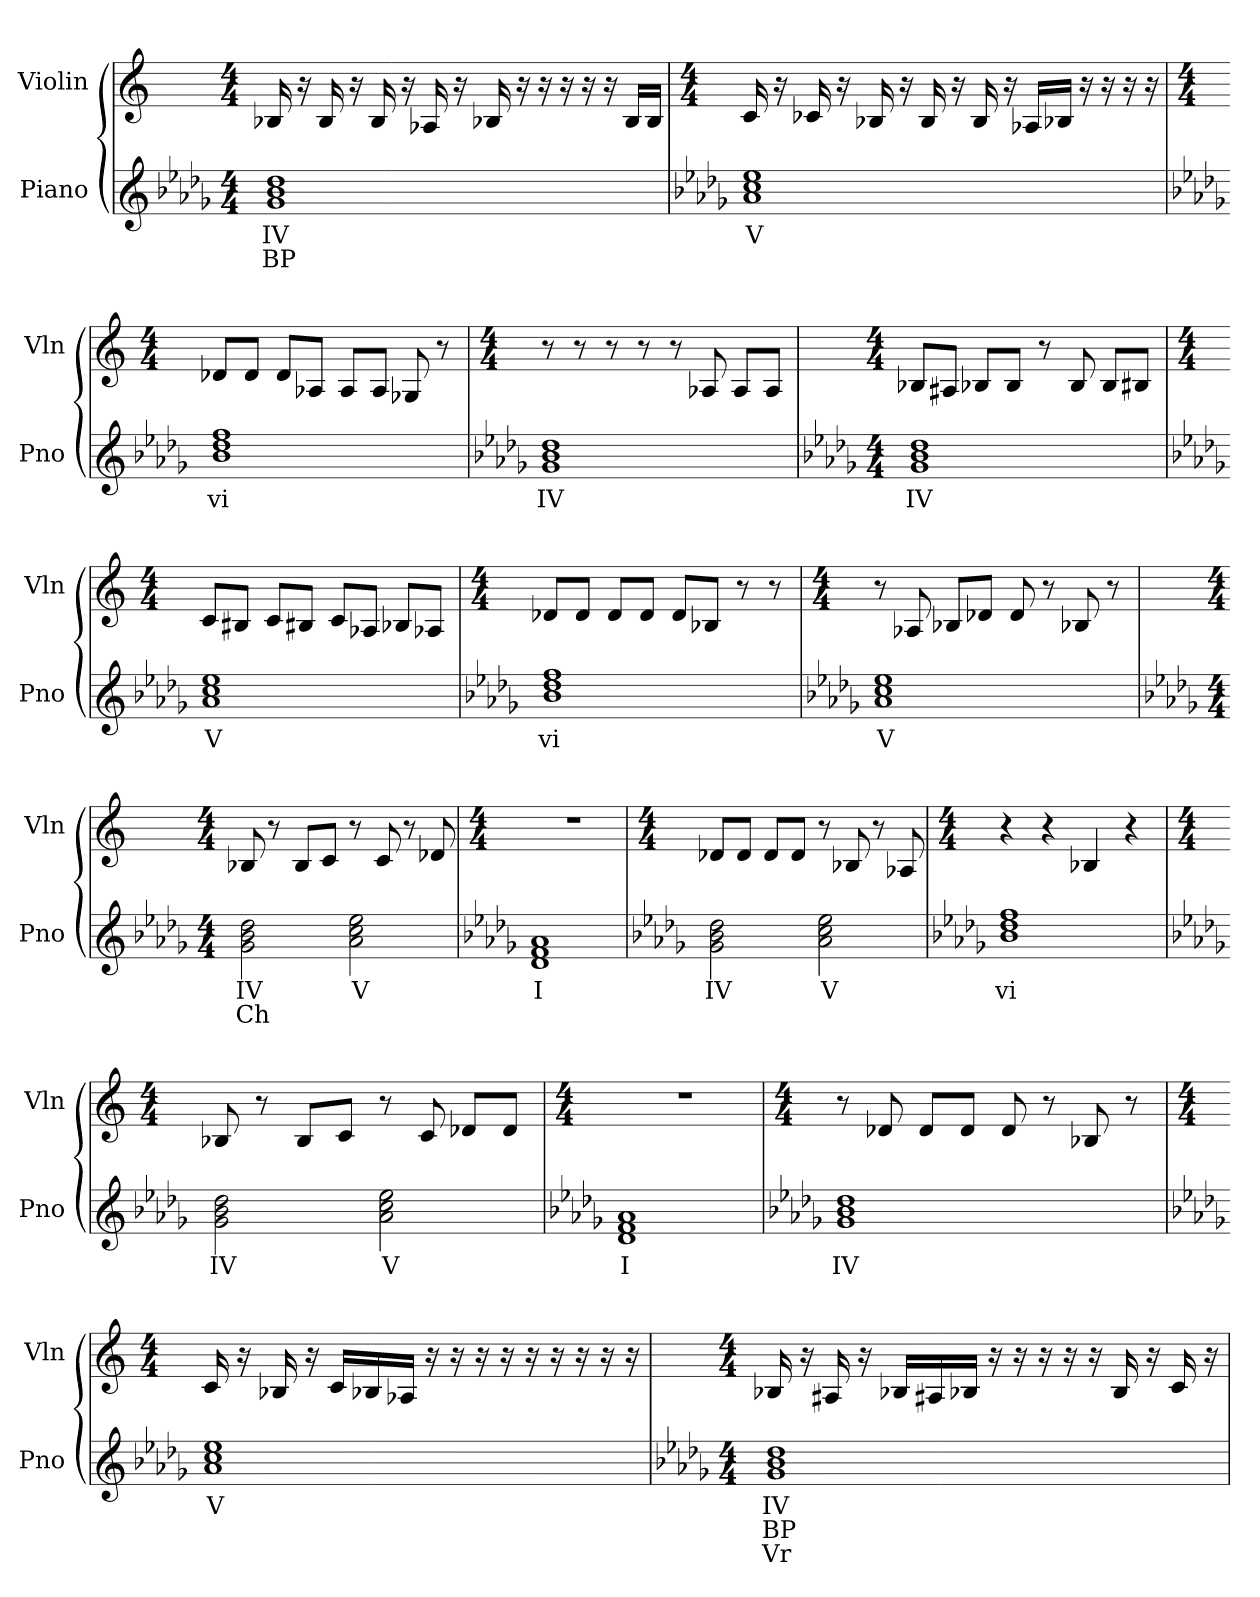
**kern	**text	**text	**text	**kern
*part2	*part2	*part2	*part2	*part1
*staff2	*staff2	*staff2	*staff2	*staff1
*I"Piano	*	*	*	*I"Violin
*I'Pno	*	*	*	*I'Vln
*k[b-e-a-d-g-]	*	*	*	*
*D-:	*	*	*	*
*M4/4	*	*	*	*M4/4
=	=	=	=	=
1g- 1b- 1dd-	IV	BP	.	16B-X
.	.	.	.	16r
.	.	.	.	16B-
.	.	.	.	16r
.	.	.	.	16B-
.	.	.	.	16r
.	.	.	.	16A-X
.	.	.	.	16r
.	.	.	.	16B-X
.	.	.	.	16r
.	.	.	.	16r
.	.	.	.	16r
.	.	.	.	16r
.	.	.	.	16r
.	.	.	.	16B-LL
.	.	.	.	16B-JJ
=	=	=	=	=
*k[b-e-a-d-g-]	*	*	*	*
*D-:	*	*	*	*
*	*	*	*	*M4/4
1a- 1cc 1ee-	V	.	.	16c
.	.	.	.	16r
.	.	.	.	16c-X
.	.	.	.	16r
.	.	.	.	16B-X
.	.	.	.	16r
.	.	.	.	16B-
.	.	.	.	16r
.	.	.	.	16B-
.	.	.	.	16r
.	.	.	.	16A-XLL
.	.	.	.	16B-XJJ
.	.	.	.	16r
.	.	.	.	16r
.	.	.	.	16r
.	.	.	.	16r
=	=	=	=	=
*k[b-e-a-d-g-]	*	*	*	*
*D-:	*	*	*	*
*	*	*	*	*M4/4
1b- 1dd- 1ff	vi	.	.	8d-XL
.	.	.	.	8d-J
.	.	.	.	8d-L
.	.	.	.	8A-XJ
.	.	.	.	8A-L
.	.	.	.	8A-J
.	.	.	.	8G-X
.	.	.	.	8r
=	=	=	=	=
*k[b-e-a-d-g-]	*	*	*	*
*D-:	*	*	*	*
*	*	*	*	*M4/4
1g- 1b- 1dd-	IV	.	.	8r
.	.	.	.	8r
.	.	.	.	8r
.	.	.	.	8r
.	.	.	.	8r
.	.	.	.	8A-X
.	.	.	.	8A-L
.	.	.	.	8A-J
=	=	=	=	=
*k[b-e-a-d-g-]	*	*	*	*
*D-:	*	*	*	*
*M4/4	*	*	*	*M4/4
1g- 1b- 1dd-	IV	.	.	8B-XL
.	.	.	.	8A#XJ
.	.	.	.	8B-XL
.	.	.	.	8B-J
.	.	.	.	8r
.	.	.	.	8B-
.	.	.	.	8B-L
.	.	.	.	8B#XJ
=	=	=	=	=
*k[b-e-a-d-g-]	*	*	*	*
*D-:	*	*	*	*
*	*	*	*	*M4/4
1a- 1cc 1ee-	V	.	.	8cL
.	.	.	.	8B#XJ
.	.	.	.	8cL
.	.	.	.	8B#XJ
.	.	.	.	8cL
.	.	.	.	8A-XJ
.	.	.	.	8B-XL
.	.	.	.	8A-XJ
=	=	=	=	=
*k[b-e-a-d-g-]	*	*	*	*
*D-:	*	*	*	*
*	*	*	*	*M4/4
1b- 1dd- 1ff	vi	.	.	8d-XL
.	.	.	.	8d-J
.	.	.	.	8d-L
.	.	.	.	8d-J
.	.	.	.	8d-L
.	.	.	.	8B-XJ
.	.	.	.	8r
.	.	.	.	8r
=	=	=	=	=
*k[b-e-a-d-g-]	*	*	*	*
*D-:	*	*	*	*
*	*	*	*	*M4/4
1a- 1cc 1ee-	V	.	.	8r
.	.	.	.	8A-X
.	.	.	.	8B-XL
.	.	.	.	8d-XJ
.	.	.	.	8d-
.	.	.	.	8r
.	.	.	.	8B-X
.	.	.	.	8r
=	=	=	=	=
*k[b-e-a-d-g-]	*	*	*	*
*D-:	*	*	*	*
*M4/4	*	*	*	*M4/4
2g- 2b- 2dd-	IV	Ch	.	8B-X
.	.	.	.	8r
.	.	.	.	8B-L
.	.	.	.	8cJ
2a- 2cc 2ee-	V	.	.	8r
.	.	.	.	8c
.	.	.	.	8r
.	.	.	.	8d-X
=	=	=	=	=
*k[b-e-a-d-g-]	*	*	*	*
*D-:	*	*	*	*
*	*	*	*	*M4/4
1d- 1f 1a-	I	.	.	1r
=	=	=	=	=
*k[b-e-a-d-g-]	*	*	*	*
*D-:	*	*	*	*
*	*	*	*	*M4/4
2g- 2b- 2dd-	IV	.	.	8d-XL
.	.	.	.	8d-J
.	.	.	.	8d-L
.	.	.	.	8d-J
2a- 2cc 2ee-	V	.	.	8r
.	.	.	.	8B-X
.	.	.	.	8r
.	.	.	.	8A-X
=	=	=	=	=
*k[b-e-a-d-g-]	*	*	*	*
*D-:	*	*	*	*
*	*	*	*	*M4/4
1b- 1dd- 1ff	vi	.	.	4r
.	.	.	.	4r
.	.	.	.	4B-X
.	.	.	.	4r
=	=	=	=	=
*k[b-e-a-d-g-]	*	*	*	*
*D-:	*	*	*	*
*	*	*	*	*M4/4
2g- 2b- 2dd-	IV	.	.	8B-X
.	.	.	.	8r
.	.	.	.	8B-L
.	.	.	.	8cJ
2a- 2cc 2ee-	V	.	.	8r
.	.	.	.	8c
.	.	.	.	8d-XL
.	.	.	.	8d-J
=	=	=	=	=
*k[b-e-a-d-g-]	*	*	*	*
*D-:	*	*	*	*
*	*	*	*	*M4/4
1d- 1f 1a-	I	.	.	1r
=	=	=	=	=
*k[b-e-a-d-g-]	*	*	*	*
*D-:	*	*	*	*
*	*	*	*	*M4/4
1g- 1b- 1dd-	IV	.	.	8r
.	.	.	.	8d-X
.	.	.	.	8d-L
.	.	.	.	8d-J
.	.	.	.	8d-
.	.	.	.	8r
.	.	.	.	8B-X
.	.	.	.	8r
=	=	=	=	=
*k[b-e-a-d-g-]	*	*	*	*
*D-:	*	*	*	*
*	*	*	*	*M4/4
1a- 1cc 1ee-	V	.	.	16c
.	.	.	.	16r
.	.	.	.	16B-X
.	.	.	.	16r
.	.	.	.	16cLL
.	.	.	.	16B-X
.	.	.	.	16A-XJJ
.	.	.	.	16r
.	.	.	.	16r
.	.	.	.	16r
.	.	.	.	16r
.	.	.	.	16r
.	.	.	.	16r
.	.	.	.	16r
.	.	.	.	16r
.	.	.	.	16r
=	=	=	=	=
*k[b-e-a-d-g-]	*	*	*	*
*D-:	*	*	*	*
*M4/4	*	*	*	*M4/4
1g- 1b- 1dd-	IV	BP	Vr	16B-X
.	.	.	.	16r
.	.	.	.	16A#X
.	.	.	.	16r
.	.	.	.	16B-XLL
.	.	.	.	16A#X
.	.	.	.	16B-XJJ
.	.	.	.	16r
.	.	.	.	16r
.	.	.	.	16r
.	.	.	.	16r
.	.	.	.	16r
.	.	.	.	16B-
.	.	.	.	16r
.	.	.	.	16c
.	.	.	.	16r
=	=	=	=	=
*-	*-	*-	*-	*-
